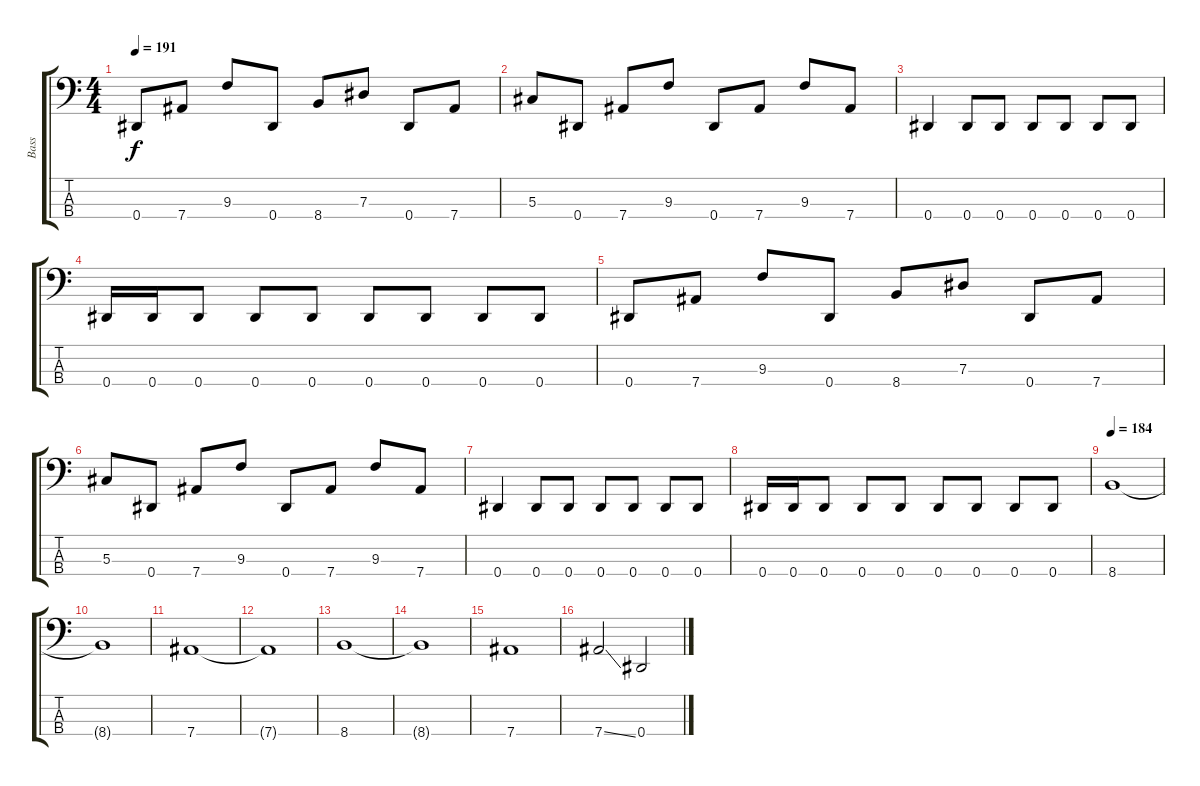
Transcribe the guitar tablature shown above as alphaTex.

\track ("Bass" "Bass") {instrument electricbasspick}
\staff {score tabs}
\tuning (Gb2 Db2 Ab1 Eb1) {hide}
\ts (4 4)
\tempo 191
\clef f4
\ks c
0.4.8{dy f} 7.4.8 9.3.8 0.4.8 8.4.8 7.3.8 0.4.8 7.4.8 |
5.3.8 0.4.8 7.4.8 9.3.8 0.4.8 7.4.8 9.3.8 7.4.8 |
0.4.4 0.4.8 0.4.8 0.4.8 0.4.8 0.4.8 0.4.8 |
0.4.16 0.4.16 0.4.8 0.4.8 0.4.8 0.4.8 0.4.8 0.4.8 0.4.8 |
0.4.8 7.4.8 9.3.8 0.4.8 8.4.8 7.3.8 0.4.8 7.4.8 |
5.3.8 0.4.8 7.4.8 9.3.8 0.4.8 7.4.8 9.3.8 7.4.8 |
0.4.4 0.4.8 0.4.8 0.4.8 0.4.8 0.4.8 0.4.8 |
0.4.16 0.4.16 0.4.8 0.4.8 0.4.8 0.4.8 0.4.8 0.4.8 0.4.8 |
\tempo 184
8.4.1 |
8.4{t}.1 |
7.4.1 |
7.4{t}.1 |
8.4.1 |
8.4{t}.1 |
7.4.1 |
7.4{ss}.2 0.4.2
